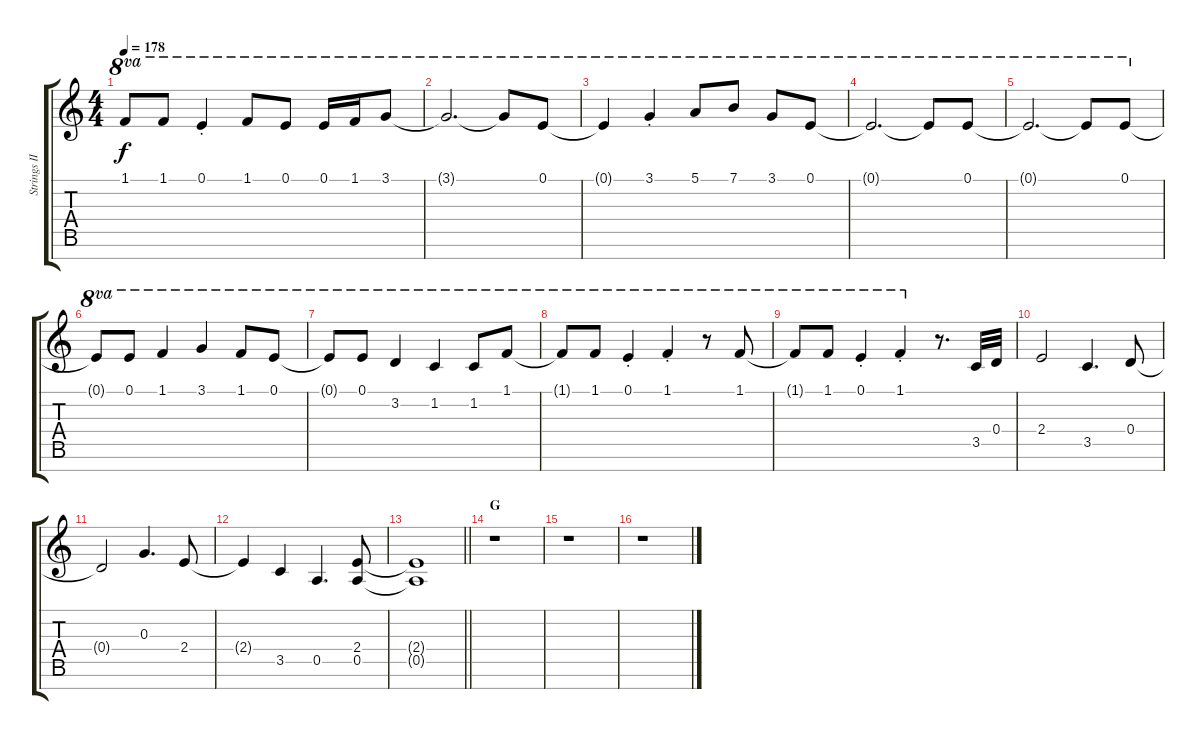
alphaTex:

\track ("Strings II" "Strings II") {instrument stringensemble1}
\staff {score tabs}
\tuning (E5 B4 G4 D4 A3 E3 B2) {hide}
\ts (4 4)
\tempo 178
\clef g2
\ks c
1.1{t}.8{ot 8va dy f} 1.1.8{ot 8va} 0.1{st}.4{ot 8va} 1.1.8{ot 8va} 0.1.8{ot 8va} 0.1.16{ot 8va} 1.1.16{ot 8va} 3.1.8{ot 8va} |
3.1{t}.2{d ot 8va} 3.1{t}.8{ot 8va} 0.1.8{ot 8va} |
0.1{t}.4{ot 8va} 3.1{st}.4{ot 8va} 5.1.8{ot 8va} 7.1.8{ot 8va} 3.1.8{ot 8va} 0.1.8{ot 8va} |
0.1{t}.2{d ot 8va} 0.1{t}.8{ot 8va} 0.1.8{ot 8va} |
0.1{t}.2{d ot 8va} 0.1{t}.8{ot 8va} 0.1.8{ot 8va} |
0.1{t}.8{ot 8va} 0.1.8{ot 8va} 1.1.4{ot 8va} 3.1.4{ot 8va} 1.1.8{ot 8va} 0.1.8{ot 8va} |
0.1{t}.8{ot 8va} 0.1.8{ot 8va} 3.2.4{ot 8va} 1.2.4{ot 8va} 1.2.8{ot 8va} 1.1.8{ot 8va} |
1.1{t}.8{ot 8va} 1.1.8{ot 8va} 0.1{st}.4{ot 8va} 1.1{st}.4{ot 8va} r.8{ot 8va} 1.1.8{ot 8va} |
1.1{t}.8{ot 8va} 1.1.8{ot 8va} 0.1{st}.4{ot 8va} 1.1{st}.4{ot 8va} r.8{d} 3.5.32 0.4.32 |
2.4.2 3.5.4{d} 0.4.8 |
0.4{t}.2 0.3.4{d} 2.4.8 |
2.4{t}.4 3.5.4 0.5.4{d} (2.4 0.5).8 |
\barLineRight lightlight
(2.4{t} 0.5{t}).1 |
\section ("" "G")
r.1 |
r.1 |
r.1
